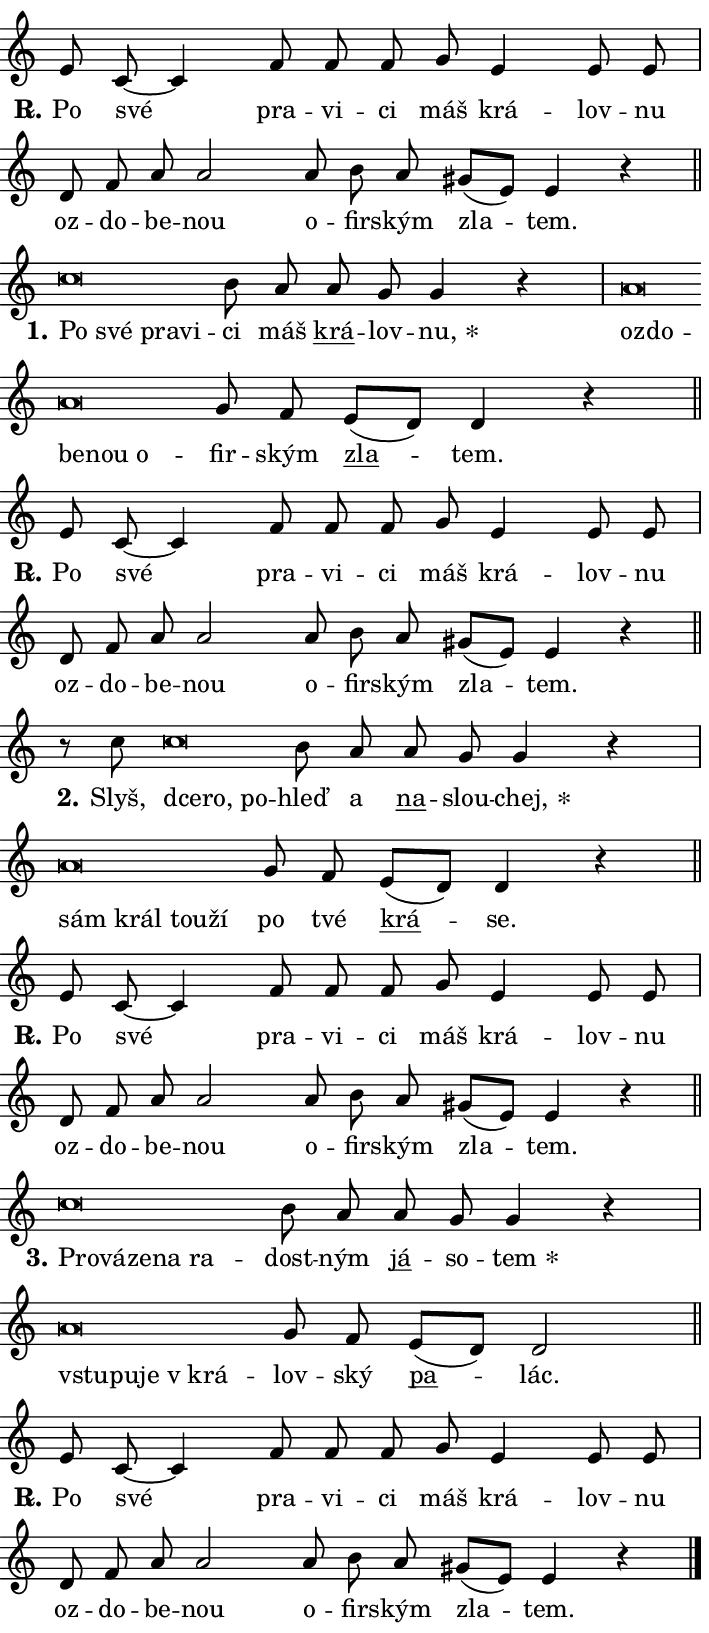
\version "2.24.0"
\header { tagline = "" }
\paper {
  indent = 0\cm
  top-margin = 0\cm
  right-margin = 0.13\cm % to fit lyric hyphens
  bottom-margin = 0\cm
  left-margin = 0\cm
  paper-width = 12\cm
  page-breaking = #ly:one-page-breaking
  system-system-spacing.basic-distance = #11
  score-system-spacing.basic-distance = #11
  ragged-last = ##f
}


%% Author: Thomas Morley
%% https://lists.gnu.org/archive/html/lilypond-user/2020-05/msg00002.html
#(define (line-position grob)
"Returns position of @var[grob} in current system:
   @code{'start}, if at first time-step
   @code{'end}, if at last time-step
   @code{'middle} otherwise
"
  (let* ((col (ly:item-get-column grob))
         (ln (ly:grob-object col 'left-neighbor))
         (rn (ly:grob-object col 'right-neighbor))
         (col-to-check-left (if (ly:grob? ln) ln col))
         (col-to-check-right (if (ly:grob? rn) rn col))
         (break-dir-left
           (and
             (ly:grob-property col-to-check-left 'non-musical #f)
             (ly:item-break-dir col-to-check-left)))
         (break-dir-right
           (and
             (ly:grob-property col-to-check-right 'non-musical #f)
             (ly:item-break-dir col-to-check-right))))
        (cond ((eqv? 1 break-dir-left) 'start)
              ((eqv? -1 break-dir-right) 'end)
              (else 'middle))))

#(define (tranparent-at-line-position vctor)
  (lambda (grob)
  "Relying on @code{line-position} select the relevant enry from @var{vctor}.
Used to determine transparency,"
    (case (line-position grob)
      ((end) (not (vector-ref vctor 0)))
      ((middle) (not (vector-ref vctor 1)))
      ((start) (not (vector-ref vctor 2))))))

noteHeadBreakVisibility =
#(define-music-function (break-visibility)(vector?)
"Makes @code{NoteHead}s transparent relying on @var{break-visibility}"
#{
  \override NoteHead.transparent =
    #(tranparent-at-line-position break-visibility)
#})

#(define delete-ledgers-for-transparent-note-heads
  (lambda (grob)
    "Reads whether a @code{NoteHead} is transparent.
If so this @code{NoteHead} is removed from @code{'note-heads} from
@var{grob}, which is supposed to be @code{LedgerLineSpanner}.
As a result ledgers are not printed for this @code{NoteHead}"
    (let* ((nhds-array (ly:grob-object grob 'note-heads))
           (nhds-list
             (if (ly:grob-array? nhds-array)
                 (ly:grob-array->list nhds-array)
                 '()))
           ;; Relies on the transparent-property being done before
           ;; Staff.LedgerLineSpanner.after-line-breaking is executed.
           ;; This is fragile ...
           (to-keep
             (remove
               (lambda (nhd)
                 (ly:grob-property nhd 'transparent #f))
               nhds-list)))
      ;; TODO find a better method to iterate over grob-arrays, similiar
      ;; to filter/remove etc for lists
      ;; For now rebuilt from scratch
      (set! (ly:grob-object grob 'note-heads)  '())
      (for-each
        (lambda (nhd)
          (ly:pointer-group-interface::add-grob grob 'note-heads nhd))
        to-keep))))

squashNotes = {
  \override NoteHead.X-extent = #'(-0.2 . 0.2)
  \override NoteHead.Y-extent = #'(-0.75 . 0)
  \override NoteHead.stencil =
    #(lambda (grob)
       (let ((pos (ly:grob-property grob 'staff-position)))
         (begin
           (if (< pos -7) (display "ERROR: Lower brevis then expected\n") (display ""))
           (if (<= pos -6) ly:text-interface::print ly:note-head::print))))
}
unSquashNotes = {
  \revert NoteHead.X-extent
  \revert NoteHead.Y-extent
  \revert NoteHead.stencil
}

hideNotes = \noteHeadBreakVisibility #begin-of-line-visible
unHideNotes = \noteHeadBreakVisibility #all-visible

% work-around for resetting accidentals
% https://lilypond.org/doc/v2.23/Documentation/notation/displaying-rhythms#unmetered-music
cadenzaMeasure = {
  \cadenzaOff
  \partial 1024 s1024
  \cadenzaOn
}

#(define-markup-command (accent layout props text) (markup?)
  "Underline accented syllable"
  (interpret-markup layout props
    #{\markup \override #'(offset . 4.3) \underline { #text }#}))

responsum = \markup \concat {
  "R" \hspace #-1.05 \path #0.1 #'((moveto 0 0.07) (lineto 0.9 0.8)) \hspace #0.05 "."
}

spaceSize = #0.6828661417322834 % exact space size for TeX Gyre Schola

\layout {
  \context {
    \Staff
    \remove "Time_signature_engraver"
    \override LedgerLineSpanner.after-line-breaking = #delete-ledgers-for-transparent-note-heads
  }
  \context {
    \Lyrics {
      \override LyricSpace.minimum-distance = \spaceSize
      \override LyricText.font-name = #"TeX Gyre Schola"
      \override LyricText.font-size = 1
      \override StanzaNumber.font-name = #"TeX Gyre Schola Bold"
      \override StanzaNumber.font-size = 1
    }
  }
  \context {
    \Score 
    \override NoteHead.text =
      #(lambda (grob) 
        (let ((pos (ly:grob-property grob 'staff-position)))
          #{\markup {
            \combine
              \halign #-0.55 \raise #(if (= pos -6) 0 0.5) \override #'(thickness . 2) \draw-line #'(3.2 . 0)
              \musicglyph "noteheads.sM1"
          }#}))
  }
}

% magnetic-lyrics.ily
%
%   written by
%     Jean Abou Samra <jean@abou-samra.fr>
%     Werner Lemberg <wl@gnu.org>
%
%   adapted by
%     Jiri Hon <jiri.hon@gmail.com>
%
% Version 2022-Apr-15

% https://www.mail-archive.com/lilypond-user@gnu.org/msg149350.html

#(define (Left_hyphen_pointer_engraver context)
   "Collect syllable-hyphen-syllable occurrences in lyrics and store
them in properties.  This engraver only looks to the left.  For
example, if the lyrics input is @code{foo -- bar}, it does the
following.

@itemize @bullet
@item
Set the @code{text} property of the @code{LyricHyphen} grob between
@q{foo} and @q{bar} to @code{foo}.

@item
Set the @code{left-hyphen} property of the @code{LyricText} grob with
text @q{foo} to the @code{LyricHyphen} grob between @q{foo} and
@q{bar}.
@end itemize

Use this auxiliary engraver in combination with the
@code{lyric-@/text::@/apply-@/magnetic-@/offset!} hook."
   (let ((hyphen #f)
         (text #f))
     (make-engraver
      (acknowledgers
       ((lyric-syllable-interface engraver grob source-engraver)
        (set! text grob)))
      (end-acknowledgers
       ((lyric-hyphen-interface engraver grob source-engraver)
        ;(when (not (grob::has-interface grob 'lyric-space-interface))
          (set! hyphen grob)));)
      ((stop-translation-timestep engraver)
       (when (and text hyphen)
         (ly:grob-set-object! text 'left-hyphen hyphen))
       (set! text #f)
       (set! hyphen #f)))))

#(define (lyric-text::apply-magnetic-offset! grob)
   "If the space between two syllables is less than the value in
property @code{LyricText@/.details@/.squash-threshold}, move the right
syllable to the left so that it gets concatenated with the left
syllable.

Use this function as a hook for
@code{LyricText@/.after-@/line-@/breaking} if the
@code{Left_@/hyphen_@/pointer_@/engraver} is active."
   (let ((hyphen (ly:grob-object grob 'left-hyphen #f)))
     (when hyphen
       (let ((left-text (ly:spanner-bound hyphen LEFT)))
         (when (grob::has-interface left-text 'lyric-syllable-interface)
           (let* ((common (ly:grob-common-refpoint grob left-text X))
                  (this-x-ext (ly:grob-extent grob common X))
                  (left-x-ext
                   (begin
                     ;; Trigger magnetism for left-text.
                     (ly:grob-property left-text 'after-line-breaking)
                     (ly:grob-extent left-text common X)))
                  ;; `delta` is the gap width between two syllables.
                  (delta (- (interval-start this-x-ext)
                            (interval-end left-x-ext)))
                  (details (ly:grob-property grob 'details))
                  (threshold (assoc-get 'squash-threshold details 0.2)))
             (when (< delta threshold)
               (let* (;; We have to manipulate the input text so that
                      ;; ligatures crossing syllable boundaries are not
                      ;; disabled.  For languages based on the Latin
                      ;; script this is essentially a beautification.
                      ;; However, for non-Western scripts it can be a
                      ;; necessity.
                      (lt (ly:grob-property left-text 'text))
                      (rt (ly:grob-property grob 'text))
                      (is-space (grob::has-interface hyphen 'lyric-space-interface))
                      (space (if is-space " " ""))
                      (extra-delta (if is-space spaceSize 0))
                      ;; Append new syllable.
                      (ltrt-space (if (and (string? lt) (string? rt))
                                (string-append lt space rt)
                                (make-concat-markup (list lt space rt))))
                      ;; Right-align `ltrt` to the right side.
                      (ltrt-space-markup (grob-interpret-markup
                               grob
                               (make-translate-markup
                                (cons (interval-length this-x-ext) 0)
                                (make-right-align-markup ltrt-space)))))
                 (begin
                   ;; Don't print `left-text`.
                   (ly:grob-set-property! left-text 'stencil #f)
                   ;; Set text and stencil (which holds all collected
                   ;; syllables so far) and shift it to the left.
                   (ly:grob-set-property! grob 'text ltrt-space)
                   (ly:grob-set-property! grob 'stencil ltrt-space-markup)
                   (ly:grob-translate-axis! grob (- (- delta extra-delta)) X))))))))))


#(define (lyric-hyphen::displace-bounds-first grob)
   ;; Make very sure this callback isn't triggered too early.
   (let ((left (ly:spanner-bound grob LEFT))
         (right (ly:spanner-bound grob RIGHT)))
     (ly:grob-property left 'after-line-breaking)
     (ly:grob-property right 'after-line-breaking)
     (ly:lyric-hyphen::print grob)))

squashThreshold = #0.4

\layout {
  \context {
    \Lyrics
    \consists #Left_hyphen_pointer_engraver
    \override LyricText.after-line-breaking =
      #lyric-text::apply-magnetic-offset!
    \override LyricHyphen.stencil = #lyric-hyphen::displace-bounds-first
    \override LyricText.details.squash-threshold = \squashThreshold
    \override LyricHyphen.minimum-distance = 0
    \override LyricHyphen.minimum-length = \squashThreshold
  }
}

squashText = \override LyricText.details.squash-threshold = 9999
unSquashText = \override LyricText.details.squash-threshold = \squashThreshold

leftText = \override LyricText.self-alignment-X = #LEFT
unLeftText = \revert LyricText.self-alignment-X

starOffset = #(lambda (grob) 
                (let ((x_offset (ly:self-alignment-interface::aligned-on-x-parent grob)))
                  (if (= x_offset 0) 0 (+ x_offset 1.2))))

star = #(define-music-function (syllable)(string?)
"Append star separator at the end of a syllable"
#{
  \once \override LyricText.X-offset = #starOffset
  \lyricmode { \markup {
    #syllable
    \override #'((font-name . "TeX Gyre Schola Bold")) \hspace #0.2 \lower #0.65 \larger "*"
  } }
#})

starAccent = #(define-music-function (syllable)(string?)
"Append star separator at the end of a syllable and make accent"
#{
  \once \override LyricText.X-offset = #starOffset
  \lyricmode { \markup {
    \accent #syllable
    \override #'((font-name . "TeX Gyre Schola Bold")) \hspace #0.2 \lower #0.65 \larger "*"
  } }
#})

breath = #(define-music-function (syllable)(string?)
"Append breathing indicator at the end of a syllable"
#{
  \lyricmode { \markup { #syllable "+" } }
#})

optionalBreath = #(define-music-function (syllable)(string?)
"Append optional breathing indicator at the end of a syllable"
#{
  \lyricmode { \markup { #syllable "(+)" } }
#})


\score {
    <<
        \new Voice = "melody" { \cadenzaOn \key c \major \relative { e'8 c~ c4 f8 f f g \bar "" e4 e8 e \cadenzaMeasure \bar "|" d f a a2 \bar "" a8 b a gis[( e)] e4 r \cadenzaMeasure \bar "||" \break } }
        \new Lyrics \lyricsto "melody" { \lyricmode { \set stanza = \responsum
Po své pra -- vi -- ci máš krá -- lov -- nu oz -- do -- be -- nou o -- fir -- ským zla -- tem. } }
    >>
    \layout {}
}

\score {
    <<
        \new Voice = "melody" { \cadenzaOn \key c \major \relative { \squashNotes c''\breve*1/16 \hideNotes \breve*1/16 \bar "" \breve*1/16 \breve*1/16 \bar "" \unHideNotes \unSquashNotes b8 a \bar "" a g g4 r \cadenzaMeasure \bar "|" \squashNotes a\breve*1/16 \hideNotes \breve*1/16 \bar "" \breve*1/16 \bar "" \breve*1/16 \breve*1/16 \bar "" \unHideNotes \unSquashNotes g8 f \bar "" e[( d)] d4 r \cadenzaMeasure \bar "||" \break } }
        \new Lyrics \lyricsto "melody" { \lyricmode { \set stanza = "1."
\leftText Po \squashText své pra -- vi -- \unLeftText \unSquashText ci máš \markup \accent krá -- lov -- \star nu, \leftText oz -- \squashText do -- be -- nou o -- \unLeftText \unSquashText fir -- ským \markup \accent zla -- tem. } }
    >>
    \layout {}
}

\score {
    <<
        \new Voice = "melody" { \cadenzaOn \key c \major \relative { e'8 c~ c4 f8 f f g \bar "" e4 e8 e \cadenzaMeasure \bar "|" d f a a2 \bar "" a8 b a gis[( e)] e4 r \cadenzaMeasure \bar "||" \break } }
        \new Lyrics \lyricsto "melody" { \lyricmode { \set stanza = \responsum
Po své pra -- vi -- ci máš krá -- lov -- nu oz -- do -- be -- nou o -- fir -- ským zla -- tem. } }
    >>
    \layout {}
}

\score {
    <<
        \new Voice = "melody" { \cadenzaOn \key c \major \relative { r8 c''8 \squashNotes c\breve*1/16 \hideNotes \breve*1/16 \breve*1/16 \bar "" \unHideNotes \unSquashNotes b8 a \bar "" a g g4 r \cadenzaMeasure \bar "|" \squashNotes a\breve*1/16 \hideNotes \breve*1/16 \bar "" \breve*1/16 \breve*1/16 \bar "" \unHideNotes \unSquashNotes g8 f \bar "" e[( d)] d4 r \cadenzaMeasure \bar "||" \break } }
        \new Lyrics \lyricsto "melody" { \lyricmode { \set stanza = "2."
Slyš, \leftText dce -- \squashText ro, po -- \unLeftText \unSquashText hleď a \markup \accent na -- slou -- \star chej, \leftText sám \squashText král tou -- ží \unLeftText \unSquashText po tvé \markup \accent krá -- se. } }
    >>
    \layout {}
}

\score {
    <<
        \new Voice = "melody" { \cadenzaOn \key c \major \relative { e'8 c~ c4 f8 f f g \bar "" e4 e8 e \cadenzaMeasure \bar "|" d f a a2 \bar "" a8 b a gis[( e)] e4 r \cadenzaMeasure \bar "||" \break } }
        \new Lyrics \lyricsto "melody" { \lyricmode { \set stanza = \responsum
Po své pra -- vi -- ci máš krá -- lov -- nu oz -- do -- be -- nou o -- fir -- ským zla -- tem. } }
    >>
    \layout {}
}

\score {
    <<
        \new Voice = "melody" { \cadenzaOn \key c \major \relative { \squashNotes c''\breve*1/16 \hideNotes \breve*1/16 \bar "" \breve*1/16 \bar "" \breve*1/16 \breve*1/16 \bar "" \unHideNotes \unSquashNotes b8 a \bar "" a g g4 r \cadenzaMeasure \bar "|" \squashNotes a\breve*1/16 \hideNotes \breve*1/16 \bar "" \breve*1/16 \breve*1/16 \bar "" \unHideNotes \unSquashNotes g8 f \bar "" e[( d)] d2 \cadenzaMeasure \bar "||" \break } }
        \new Lyrics \lyricsto "melody" { \lyricmode { \set stanza = "3."
\leftText Pro -- \squashText vá -- ze -- na ra -- \unLeftText \unSquashText dost -- ným \markup \accent já -- so -- \star tem \leftText vstu -- \squashText pu -- je "v krá" -- \unLeftText \unSquashText lov -- ský \markup \accent pa -- lác. } }
    >>
    \layout {}
}

\score {
    <<
        \new Voice = "melody" { \cadenzaOn \key c \major \relative { e'8 c~ c4 f8 f f g \bar "" e4 e8 e \cadenzaMeasure \bar "|" d f a a2 \bar "" a8 b a gis[( e)] e4 r \cadenzaMeasure \bar "||" \break } \bar "|." }
        \new Lyrics \lyricsto "melody" { \lyricmode { \set stanza = \responsum
Po své pra -- vi -- ci máš krá -- lov -- nu oz -- do -- be -- nou o -- fir -- ským zla -- tem. } }
    >>
    \layout {}
}
